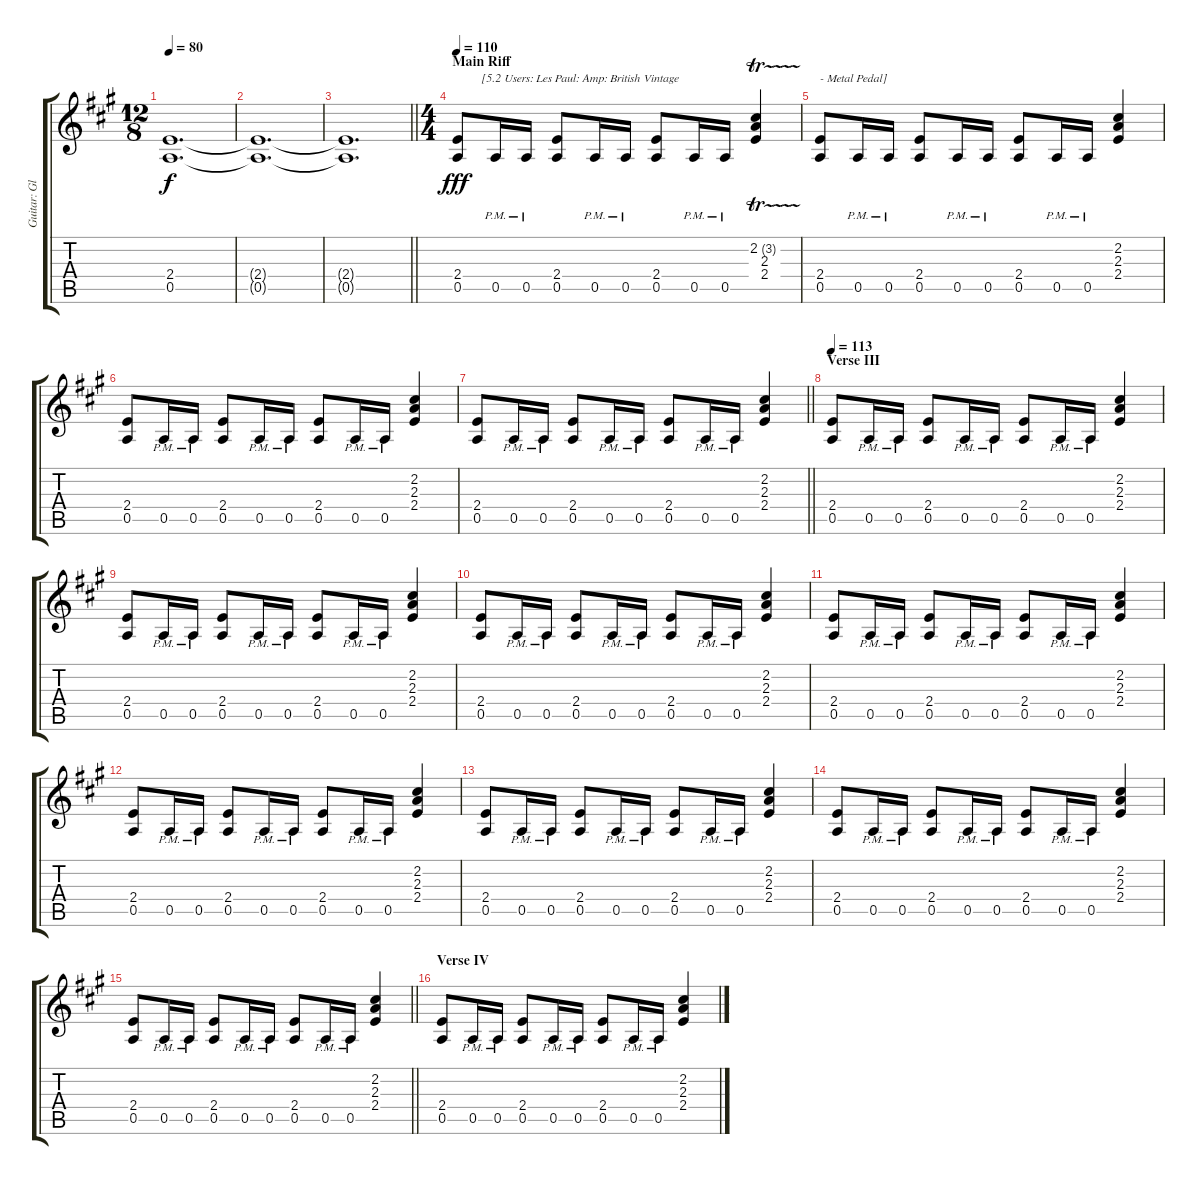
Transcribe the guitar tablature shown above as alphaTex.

\track ("Guitar: Glenn" "Guitar: Gl") {instrument distortionguitar}
\staff {score tabs}
\tuning (E4 B3 G3 D3 A2 E2) {hide}
\ts (12 8)
\tempo 80
\clef g2
\ks a
(2.4{t} 0.5{t}).1{d dy f} |
(2.4{t} 0.5{t}).1{d} |
\barLineRight lightlight
(2.4{t} 0.5{t}).1{d} |
\ts (4 4)
\section ("" "Main Riff")
\tempo 110
(2.4 0.5).8{txt "        [5.2 Users: Les Paul: Amp: British Vintage" dy fff volume 13 instrument distortionguitar} 0.5{pm}.16 0.5{pm}.16 (2.4 0.5).8 0.5{pm}.16 0.5{pm}.16 (2.4 0.5).8 0.5{pm}.16 0.5{pm}.16 (2.2{tr (3 32)} 2.3 2.4).4 |
(2.4 0.5).8{txt "- Metal Pedal]"} 0.5{pm}.16 0.5{pm}.16 (2.4 0.5).8 0.5{pm}.16 0.5{pm}.16 (2.4 0.5).8 0.5{pm}.16 0.5{pm}.16 (2.2 2.3 2.4).4 |
(2.4 0.5).8 0.5{pm}.16 0.5{pm}.16 (2.4 0.5).8 0.5{pm}.16 0.5{pm}.16 (2.4 0.5).8 0.5{pm}.16 0.5{pm}.16 (2.2 2.3 2.4).4 |
\barLineRight lightlight
(2.4 0.5).8 0.5{pm}.16 0.5{pm}.16 (2.4 0.5).8 0.5{pm}.16 0.5{pm}.16 (2.4 0.5).8 0.5{pm}.16 0.5{pm}.16 (2.2 2.3 2.4).4 |
\section ("" "Verse III")
\tempo 113
(2.4 0.5).8 0.5{pm}.16 0.5{pm}.16 (2.4 0.5).8 0.5{pm}.16 0.5{pm}.16 (2.4 0.5).8 0.5{pm}.16 0.5{pm}.16 (2.2 2.3 2.4).4 |
(2.4 0.5).8 0.5{pm}.16 0.5{pm}.16 (2.4 0.5).8 0.5{pm}.16 0.5{pm}.16 (2.4 0.5).8 0.5{pm}.16 0.5{pm}.16 (2.2 2.3 2.4).4 |
(2.4 0.5).8 0.5{pm}.16 0.5{pm}.16 (2.4 0.5).8 0.5{pm}.16 0.5{pm}.16 (2.4 0.5).8 0.5{pm}.16 0.5{pm}.16 (2.2 2.3 2.4).4 |
(2.4 0.5).8 0.5{pm}.16 0.5{pm}.16 (2.4 0.5).8 0.5{pm}.16 0.5{pm}.16 (2.4 0.5).8 0.5{pm}.16 0.5{pm}.16 (2.2 2.3 2.4).4 |
(2.4 0.5).8 0.5{pm}.16 0.5{pm}.16 (2.4 0.5).8 0.5{pm}.16 0.5{pm}.16 (2.4 0.5).8 0.5{pm}.16 0.5{pm}.16 (2.2 2.3 2.4).4 |
(2.4 0.5).8 0.5{pm}.16 0.5{pm}.16 (2.4 0.5).8 0.5{pm}.16 0.5{pm}.16 (2.4 0.5).8 0.5{pm}.16 0.5{pm}.16 (2.2 2.3 2.4).4 |
(2.4 0.5).8 0.5{pm}.16 0.5{pm}.16 (2.4 0.5).8 0.5{pm}.16 0.5{pm}.16 (2.4 0.5).8 0.5{pm}.16 0.5{pm}.16 (2.2 2.3 2.4).4 |
\barLineRight lightlight
(2.4 0.5).8 0.5{pm}.16 0.5{pm}.16 (2.4 0.5).8 0.5{pm}.16 0.5{pm}.16 (2.4 0.5).8 0.5{pm}.16 0.5{pm}.16 (2.2 2.3 2.4).4 |
\section ("" "Verse IV")
(2.4 0.5).8 0.5{pm}.16 0.5{pm}.16 (2.4 0.5).8 0.5{pm}.16 0.5{pm}.16 (2.4 0.5).8 0.5{pm}.16 0.5{pm}.16 (2.2 2.3 2.4).4
